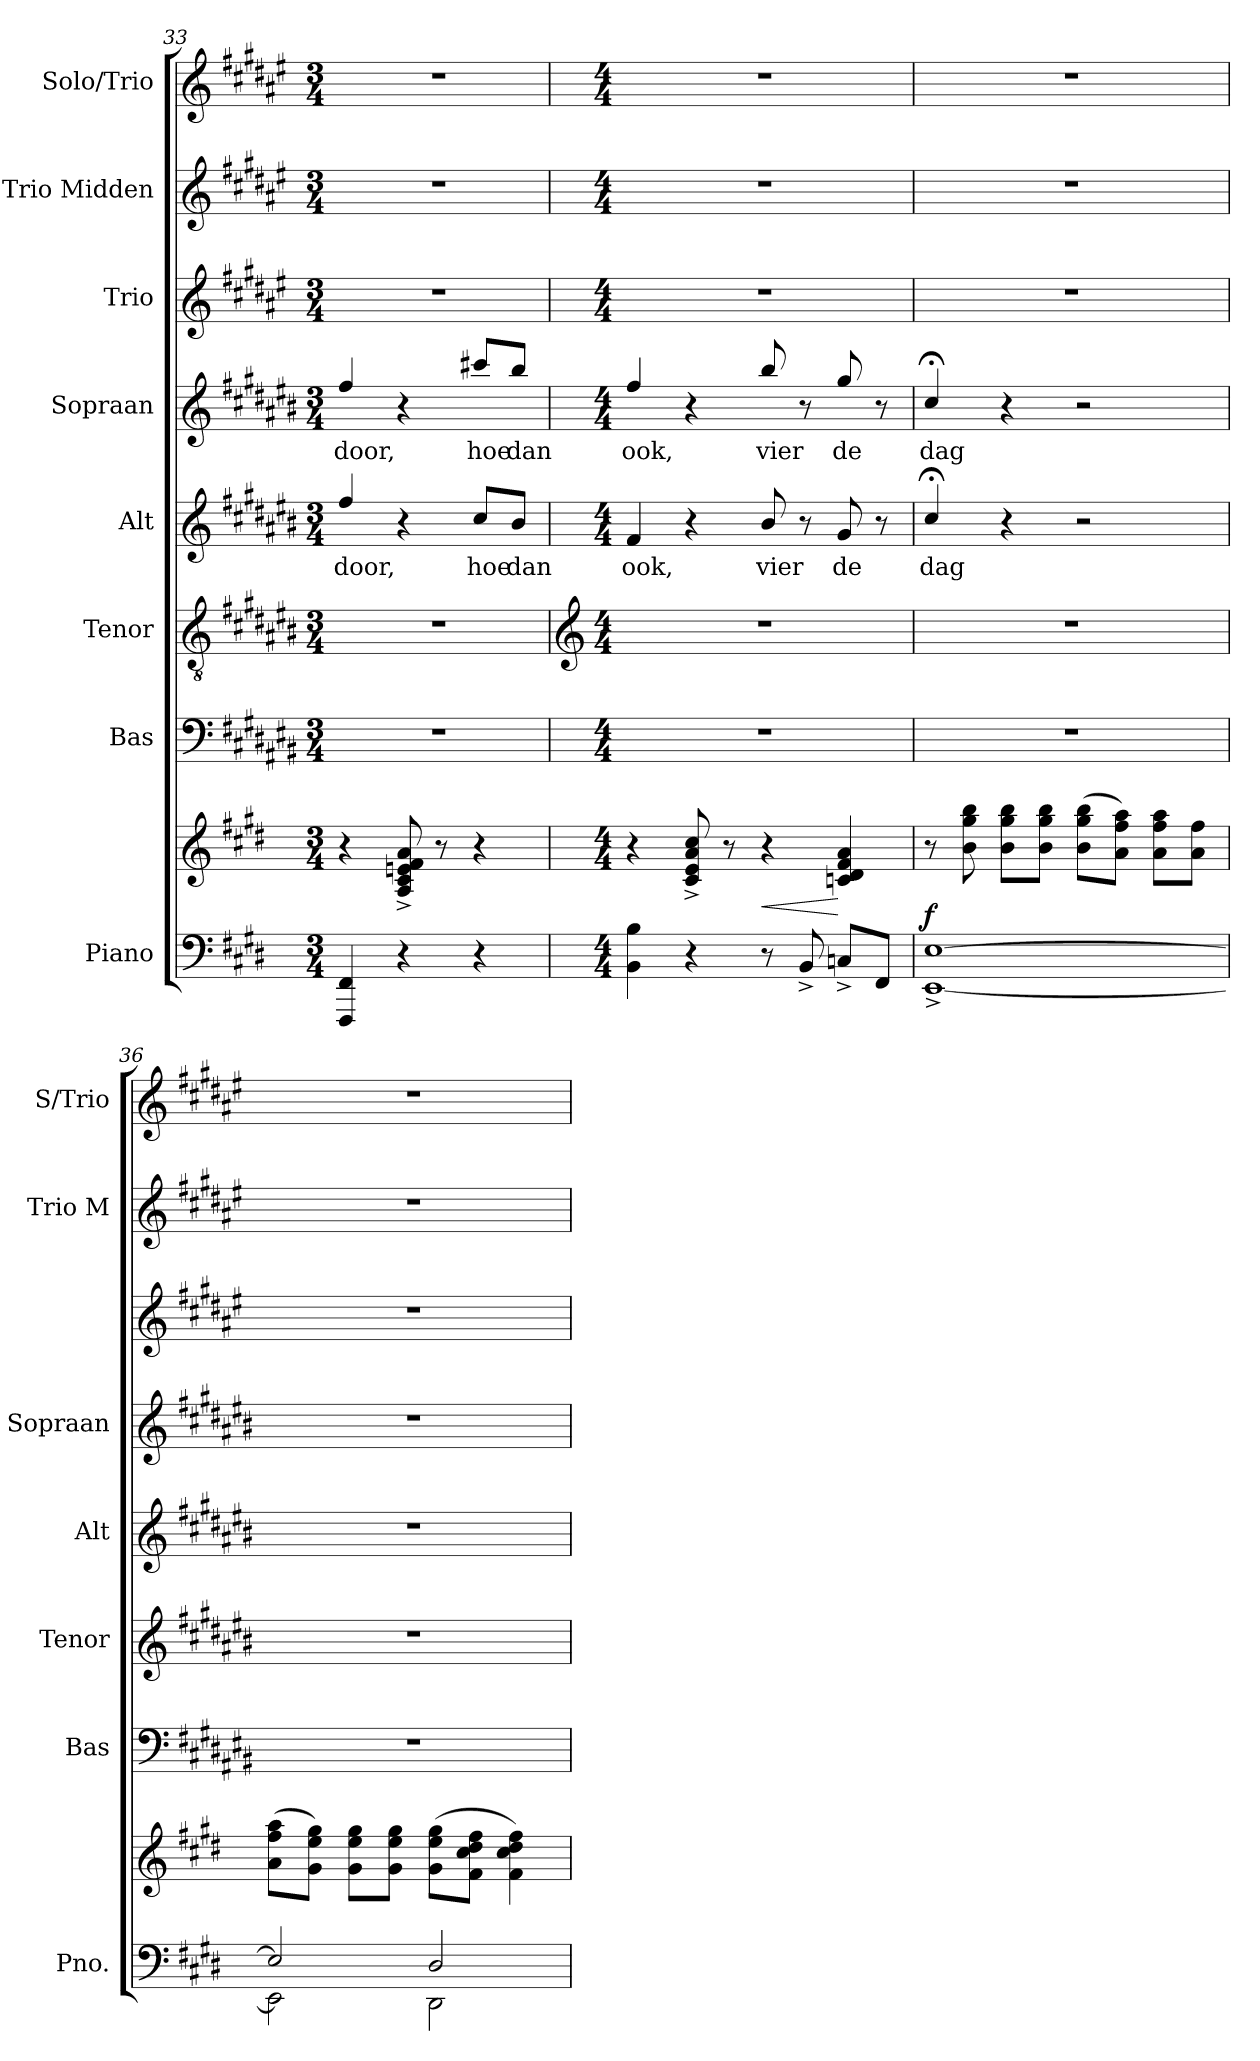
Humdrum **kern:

**kern	**kern	**dynam	**kern	**kern	**kern	**text	**kern	**text	**kern	**kern	**kern
*part8	*part8	*part8	*part7	*part6	*part5	*part5	*part4	*part4	*part3	*part2	*part1
*staff9	*staff8	*staff8/9	*staff7	*staff6	*staff5	*staff5	*staff4	*staff4	*staff3	*staff2	*staff1
*I"Piano	*	*	*I"Bas	*I"Tenor	*I"Alt	*	*I"Sopraan	*	*I"Trio	*I"Trio Midden	*I"Solo/Trio
*I'Pno.	*	*	*I'Bas	*I'Tenor	*I'Alt	*	*I'Sopraan	*	*	*I'Trio M	*I'S/Trio
!!LO:LB:g=z
*clefF4	*clefG2	*	*clefF4	*clefGv2	*clefG2	*	*clefG2	*	*clefG2	*clefG2	*clefG2
*	*	*	*ITrd5c9	*ITrd5c9	*ITrd5c9	*	*ITrd5c9	*	*ITrd1c2	*ITrd1c2	*ITrd1c2
*k[f#c#g#d#]	*k[f#c#g#d#]	*	*k[f#c#g#d#]	*k[f#c#g#d#]	*k[f#c#g#d#]	*	*k[f#c#g#d#]	*	*k[f#c#g#d#]	*k[f#c#g#d#]	*k[f#c#g#d#]
*M3/4	*M3/4	*	*M3/4	*M3/4	*M3/4	*	*M3/4	*	*M3/4	*M3/4	*M3/4
=33	=33	=33	=33	=33	=33	=33	=33	=33	=33	=33	=33
!	!	!	!	!	!	!LO:LY:b	!	!LO:LY:b	!	!	!
4FFF#/ 4FF#/	4r	.	2.r	2.r	4a/	door,	4a/	door,	2.r	2.r	2.r
4r	8A/^ 8c#/^ 8en/^ 8f#/^ 8a/^	.	.	.	4r	.	4r	.	.	.	.
.	8r	.	.	.	.	.	.	.	.	.	.
!	!	!	!	!	!	!LO:LY:b	!	!LO:LY:b	!	!	!
4r	4r	.	.	.	8e/L	hoe	8een/L	hoe	.	.	.
!	!	!	!	!	!	!LO:LY:b	!	!LO:LY:b	!	!	!
.	.	.	.	.	8d#/J	dan	8dd#/J	dan	.	.	.
=34	=34	=34	=34	=34	=34	=34	=34	=34	=34	=34	=34
*	*	*	*	*clefG2	*	*	*	*	*	*	*
*M4/4	*M4/4	*	*M4/4	*M4/4	*M4/4	*	*M4/4	*	*M4/4	*M4/4	*M4/4
!	!	!	!	!	!	!LO:LY:b	!	!LO:LY:b	!	!	!
4BB\ 4B\	4r	.	1r	1r	4A/	ook,	4a/	ook,	1r	1r	1r
4r	8c#/^ 8e/^ 8a/^ 8cc#/^	.	.	.	4r	.	4r	.	.	.	.
.	8r	.	.	.	.	.	.	.	.	.	.
!	!	!LO:HP:b	!	!	!	!LO:LY:b	!	!LO:LY:b	!	!	!
8r	4r	<	.	.	8d#/	vier	8dd#/	vier	.	.	.
8BB^/	.	.	.	.	8r	.	8r	.	.	.	.
!	!	!	!	!	!	!LO:LY:b	!	!LO:LY:b	!	!	!
8Cn^/L	4cn/ 4d#/ 4f#/ 4a/	[	.	.	8B/	de	8b/	de	.	.	.
8FF#/J	.	.	.	.	8r	.	8r	.	.	.	.
=35	=35	=35	=35	=35	=35	=35	=35	=35	=35	=35	=35
*^	*	*	*	*	*	*	*	*	*	*	*
!	!	!	!LO:DY:a=2	!	!	!	!LO:LY:b	!	!LO:LY:b	!	!	!
[1E	[1EE^	8r	f	1r	1r	4e;</	dag	4e;</	dag	1r	1r	1r
.	.	8b\ 8gg#\ 8bb\	.	.	.	.	.	.	.	.	.	.
.	.	8b\ 8gg#\ 8bb\L	.	.	.	4r	.	4r	.	.	.	.
.	.	8b\ 8gg#\ 8bb\J	.	.	.	.	.	.	.	.	.	.
.	.	(>8b\ 8gg#\ 8bb\L	.	.	.	2r	.	2r	.	.	.	.
.	.	8a\ 8ff#\ 8aa\J)	.	.	.	.	.	.	.	.	.	.
.	.	8a\ 8ff#\ 8aa\L	.	.	.	.	.	.	.	.	.	.
.	.	8a\ 8ff#\J	.	.	.	.	.	.	.	.	.	.
=36	=36	=36	=36	=36	=36	=36	=36	=36	=36	=36	=36	=36
2E/]	2EE\]	(>8a\ 8ff#\ 8aa\L	.	1r	1r	1r	.	1r	.	1r	1r	1r
.	.	8g#\ 8ee\ 8gg#\J)	.	.	.	.	.	.	.	.	.	.
.	.	8g#\ 8ee\ 8gg#\L	.	.	.	.	.	.	.	.	.	.
.	.	8g#\ 8ee\ 8gg#\J	.	.	.	.	.	.	.	.	.	.
2D#/	2DD#\	(>8g#\ 8ee\ 8gg#\L	.	.	.	.	.	.	.	.	.	.
.	.	8f#\ 8cc#\ 8dd#\ 8ff#\J	.	.	.	.	.	.	.	.	.	.
.	.	4f#\ 4cc#\ 4dd#\ 4ff#\)	.	.	.	.	.	.	.	.	.	.
*v	*v	*	*	*	*	*	*	*	*	*	*	*
=	=	=	=	=	=	=	=	=	=	=	=
*-	*-	*-	*-	*-	*-	*-	*-	*-	*-	*-	*-
